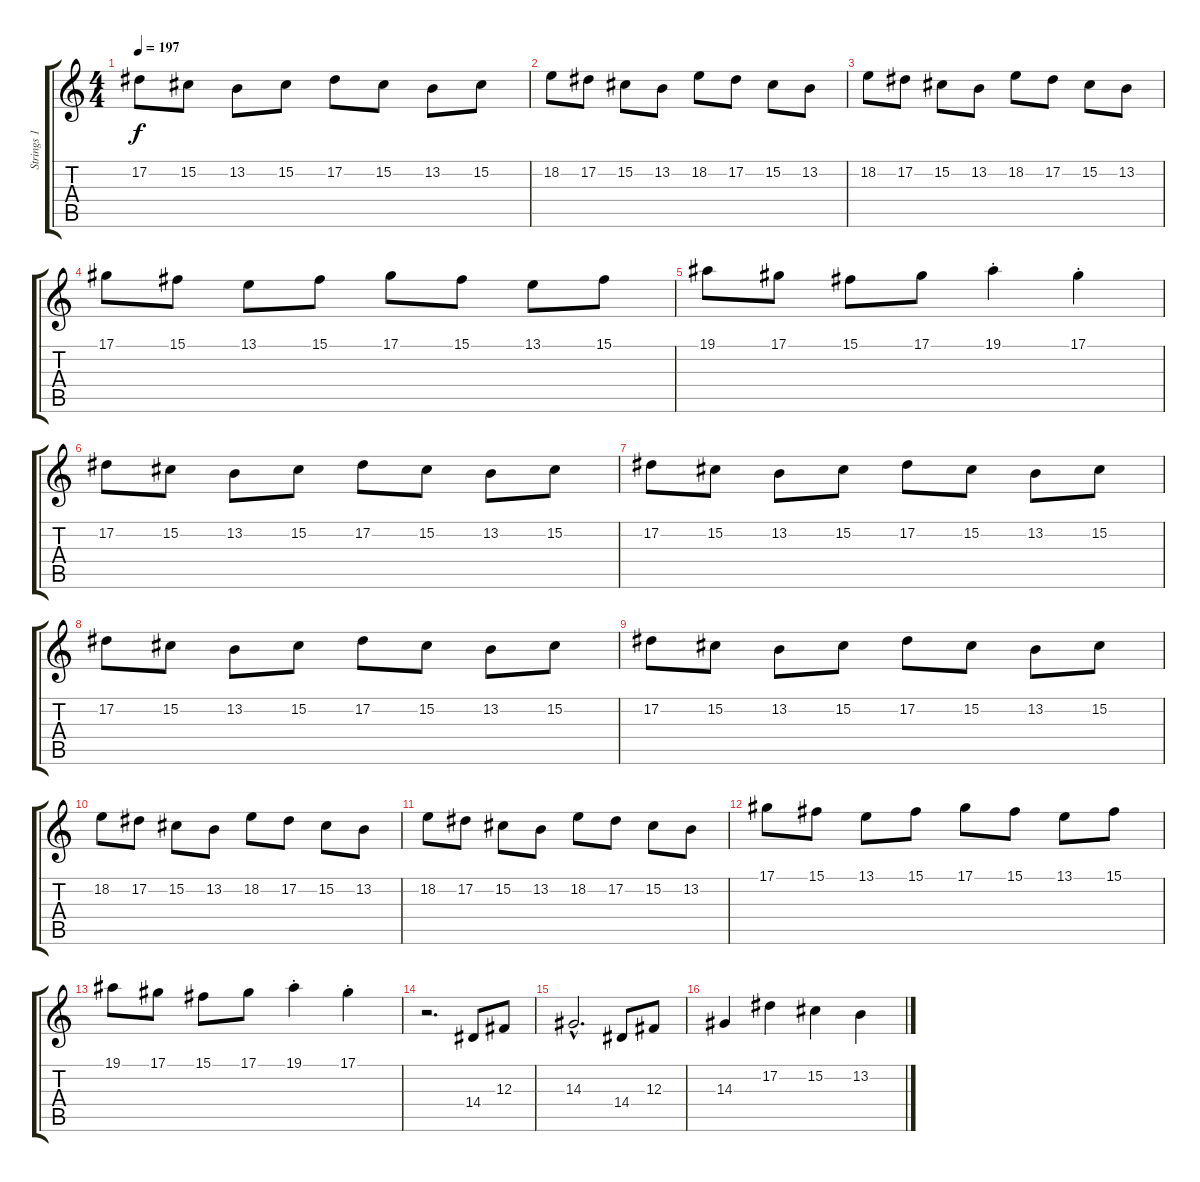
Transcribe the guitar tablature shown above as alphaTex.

\track ("Strings 1" "Strings 1") {instrument stringensemble1}
\staff {score tabs}
\tuning (Eb4 Bb3 Gb3 Db3 Ab2 Eb2) {hide}
\ts (4 4)
\tempo 197
\clef g2
\ks c
17.2.8{dy f} 15.2.8 13.2.8 15.2.8 17.2.8 15.2.8 13.2.8 15.2.8 |
18.2.8 17.2.8 15.2.8 13.2.8 18.2.8 17.2.8 15.2.8 13.2.8 |
18.2.8 17.2.8 15.2.8 13.2.8 18.2.8 17.2.8 15.2.8 13.2.8 |
17.1.8 15.1.8 13.1.8 15.1.8 17.1.8 15.1.8 13.1.8 15.1.8 |
19.1.8 17.1.8 15.1.8 17.1.8 19.1{st}.4 17.1{st}.4 |
17.2.8 15.2.8 13.2.8 15.2.8 17.2.8 15.2.8 13.2.8 15.2.8 |
17.2.8 15.2.8 13.2.8 15.2.8 17.2.8 15.2.8 13.2.8 15.2.8 |
17.2.8 15.2.8 13.2.8 15.2.8 17.2.8 15.2.8 13.2.8 15.2.8 |
17.2.8 15.2.8 13.2.8 15.2.8 17.2.8 15.2.8 13.2.8 15.2.8 |
18.2.8 17.2.8 15.2.8 13.2.8 18.2.8 17.2.8 15.2.8 13.2.8 |
18.2.8 17.2.8 15.2.8 13.2.8 18.2.8 17.2.8 15.2.8 13.2.8 |
17.1.8 15.1.8 13.1.8 15.1.8 17.1.8 15.1.8 13.1.8 15.1.8 |
19.1.8 17.1.8 15.1.8 17.1.8 19.1{st}.4 17.1{st}.4 |
r.2{d volume 14} 14.4.8 12.3.8 |
14.3{hac}.2{d} 14.4.8 12.3.8 |
14.3.4 17.2.4 15.2.4 13.2.4
